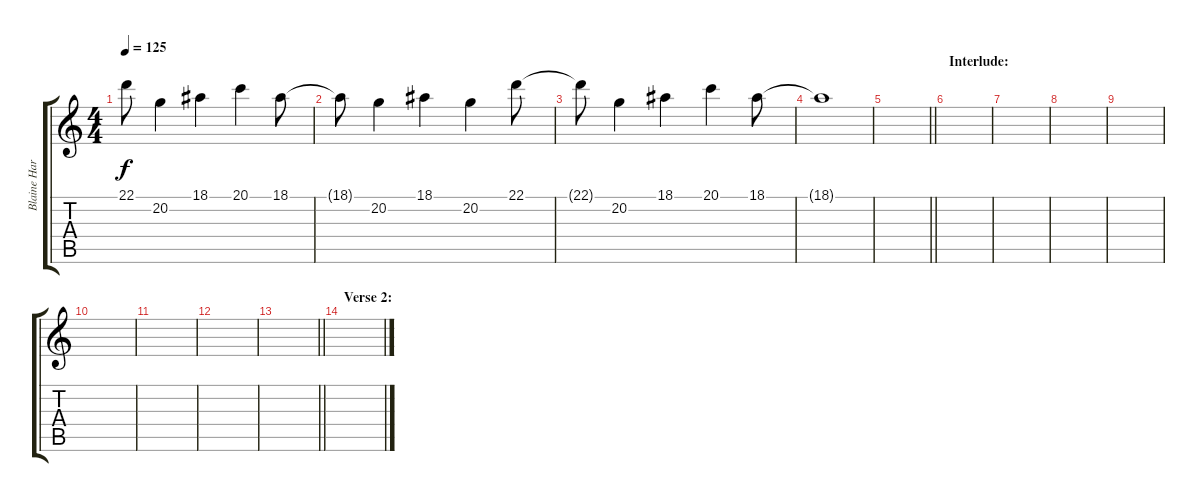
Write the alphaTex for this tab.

\track ("Blaine Harrison (Keyboard 3)" "Blaine Har") {instrument musicbox}
\staff {score tabs}
\tuning (E4 B3 G3 D3 A2 E2) {hide}
\ts (4 4)
\tempo 125
\clef g2
\ks c
22.1{t}.8{dy f} 20.2.4 18.1.4 20.1.4 18.1.8 |
18.1{t}.8 20.2.4 18.1.4 20.2.4 22.1.8 |
22.1{t}.8 20.2.4 18.1.4 20.1.4 18.1.8 |
18.1{t}.1 |
\barLineRight lightlight
|
\section ("" "Interlude:")
|
|
|
|
|
|
|
\barLineRight lightlight
|
\section ("" "Verse 2:")
